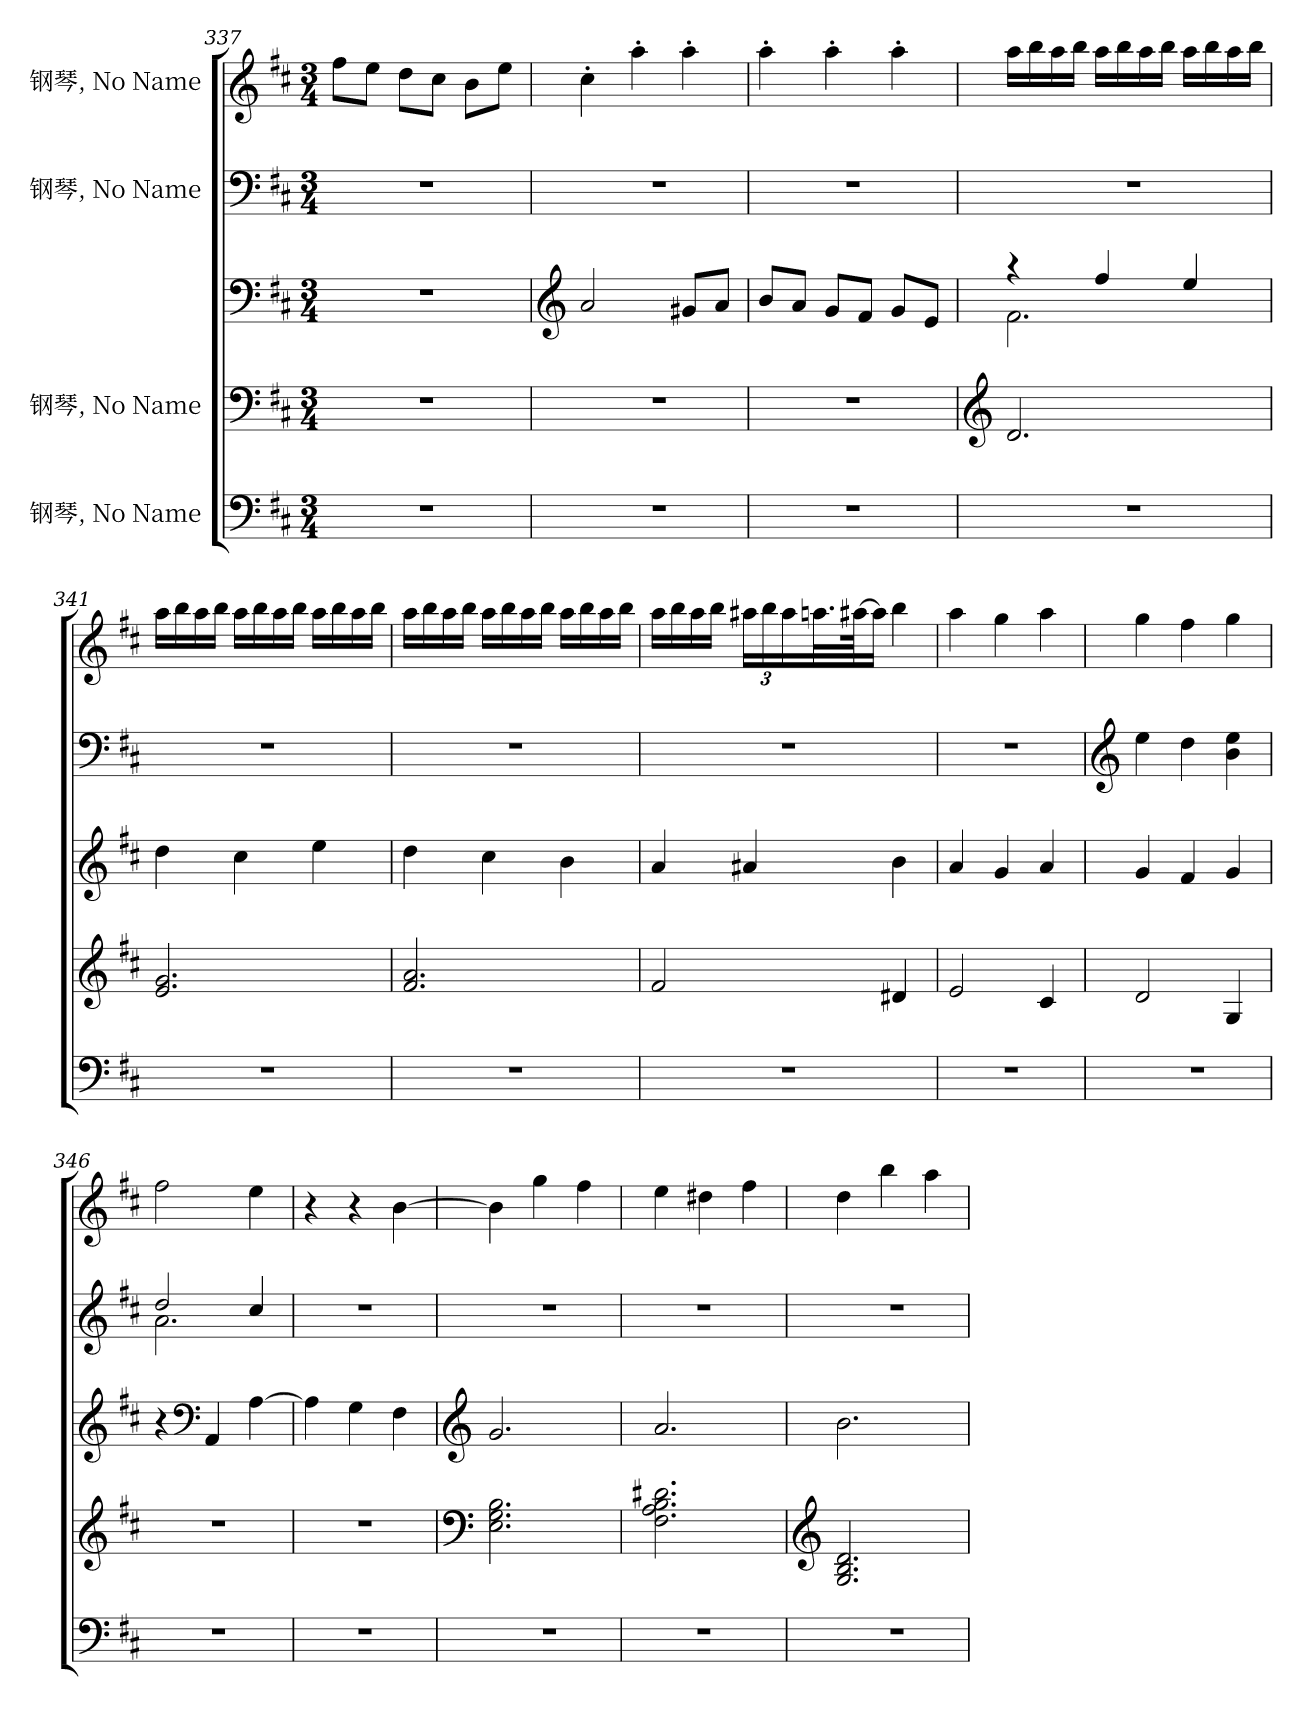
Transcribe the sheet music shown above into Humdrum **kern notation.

**kern	**kern	**kern	**kern	**kern
*part4	*part3	*part3	*part2	*part1
*staff5	*staff4	*staff3	*staff2	*staff1
*I"钢琴, No Name	*I"钢琴, No Name	*	*I"钢琴, No Name	*I"钢琴, No Name
*clefF4	*clefF4	*clefF4	*clefF4	*clefG2
*k[f#c#]	*k[f#c#]	*k[f#c#]	*k[f#c#]	*k[f#c#]
*M3/4	*M3/4	*M3/4	*M3/4	*M3/4
=337	=337	=337	=337	=337
2.r	2.r	2.r	2.r	8ff#\L
.	.	.	.	8ee\J
.	.	.	.	8dd\L
.	.	.	.	8cc#\J
.	.	.	.	8b\L
.	.	.	.	8ee\J
!!LO:PB:g=z
=338	=338	=338	=338	=338
*	*	*clefG2	*	*
2.r	2.r	2a/	2.r	4cc#'\
.	.	.	.	4aa'\
.	.	8g#X/L	.	4aa'\
.	.	8a/J	.	.
=339	=339	=339	=339	=339
2.r	2.r	8b/L	2.r	4aa'\
.	.	8a/J	.	.
.	.	8g/L	.	4aa'\
.	.	8f#/J	.	.
.	.	8g/L	.	4aa'\
.	.	8e/J	.	.
=340	=340	=340	=340	=340
*	*clefG2	*	*	*
*	*	*^	*	*
2.r	2.d/	4r	2.f#\	2.r	16aa\LL
.	.	.	.	.	16bb\
.	.	.	.	.	16aa\
.	.	.	.	.	16bb\JJ
.	.	4ff#/	.	.	16aa\LL
.	.	.	.	.	16bb\
.	.	.	.	.	16aa\
.	.	.	.	.	16bb\JJ
.	.	4ee/	.	.	16aa\LL
.	.	.	.	.	16bb\
.	.	.	.	.	16aa\
.	.	.	.	.	16bb\JJ
*	*	*v	*v	*	*
!!LO:LB:g=z
=341	=341	=341	=341	=341
2.r	2.e/ 2.g/	4dd\	2.r	16aa\LL
.	.	.	.	16bb\
.	.	.	.	16aa\
.	.	.	.	16bb\JJ
.	.	4cc#\	.	16aa\LL
.	.	.	.	16bb\
.	.	.	.	16aa\
.	.	.	.	16bb\JJ
.	.	4ee\	.	16aa\LL
.	.	.	.	16bb\
.	.	.	.	16aa\
.	.	.	.	16bb\JJ
=342	=342	=342	=342	=342
2.r	2.f#/ 2.a/	4dd\	2.r	16aa\LL
.	.	.	.	16bb\
.	.	.	.	16aa\
.	.	.	.	16bb\JJ
.	.	4cc#\	.	16aa\LL
.	.	.	.	16bb\
.	.	.	.	16aa\
.	.	.	.	16bb\JJ
.	.	4b\	.	16aa\LL
.	.	.	.	16bb\
.	.	.	.	16aa\
.	.	.	.	16bb\JJ
!!LO:PB:g=z
=343	=343	=343	=343	=343
2.r	2f#/	4a/	2.r	16aa\LL
.	.	.	.	16bb\
.	.	.	.	16aa\
.	.	.	.	16bb\JJ
*	*	*	*	*Xbrackettup
.	.	4a#X/	.	24aa#X\LL
.	.	.	.	24bb\
.	.	.	.	24aa#\
.	.	.	.	32.aan\L
.	.	.	.	[64aa#X\JK
.	.	.	.	16aa#\JJ]
.	4d#X/	4b\	.	4bb\
=344	=344	=344	=344	=344
*	*	*	*	*MM190
2.r	2e/	4a/	2.r	4aa\
.	.	4g/	.	4gg\
.	4c#/	4a/	.	4aa\
=345	=345	=345	=345	=345
*	*	*	*clefG2	*
2.r	2d/	4g/	4ee\	4gg\
.	.	4f#/	4dd\	4ff#\
.	4G/	4g/	4b\ 4ee\	4gg\
=346	=346	=346	=346	=346
*	*	*	*	*MM190
*	*	*	*^	*
2.r	2.r	4r	2dd/	2.a\	2ff#\
*	*	*clefF4	*	*	*
.	.	4AA/	.	.	.
.	.	[4A\	4cc#/	.	4ee\
*	*	*	*v	*v	*
=347	=347	=347	=347	=347
2.r	2.r	4A\]	2.r	4r
.	.	4G\	.	4r
*	*	*	*	*MM190
.	.	4F#\	.	[4b\
=348	=348	=348	=348	=348
*	*clefF4	*clefG2	*	*
*	*	*	*	*MM190
2.r	2.E\ 2.G\ 2.B\	2.g/	2.r	4b\]
.	.	.	.	4gg\
.	.	.	.	4ff#\
!!LO:LB:g=z
=349	=349	=349	=349	=349
2.r	2.F#\ 2.A\ 2.B\ 2.d#X\	2.a/	2.r	4ee\
.	.	.	.	4dd#X\
.	.	.	.	4ff#\
=350	=350	=350	=350	=350
*	*clefG2	*	*	*
2.r	2.G/ 2.B/ 2.d/	2.b\	2.r	4dd\
*	*	*	*	*MM190
.	.	.	.	4bb\
.	.	.	.	4aa\
=	=	=	=	=
*-	*-	*-	*-	*-
